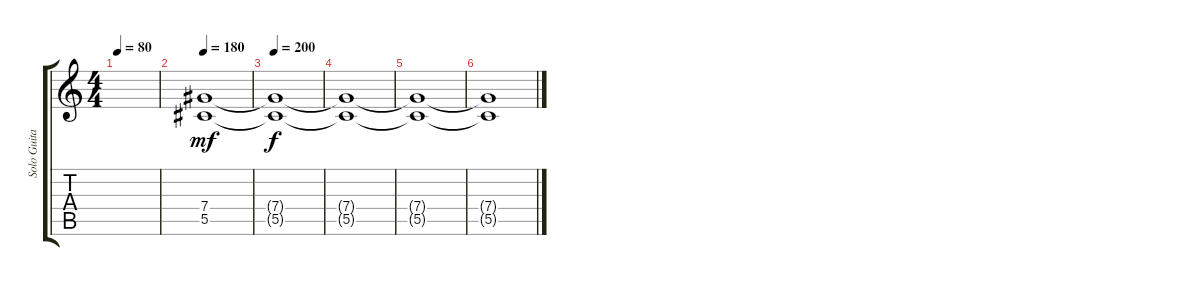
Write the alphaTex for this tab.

\track ("Solo Guitar" "Solo Guita") {instrument distortionguitar}
\staff {score tabs}
\tuning (Eb4 Bb3 Gb3 Db3 Ab2 Eb2) {hide}
\ts (4 4)
\tempo 80
\clef g2
\ks c
|
\tempo 180
(7.4 5.5).1{dy mf} |
\tempo 200
(7.4{t} 5.5{t}).1{dy f} |
(7.4{t} 5.5{t}).1 |
(7.4{t} 5.5{t}).1 |
(7.4{t} 5.5{t}).1
